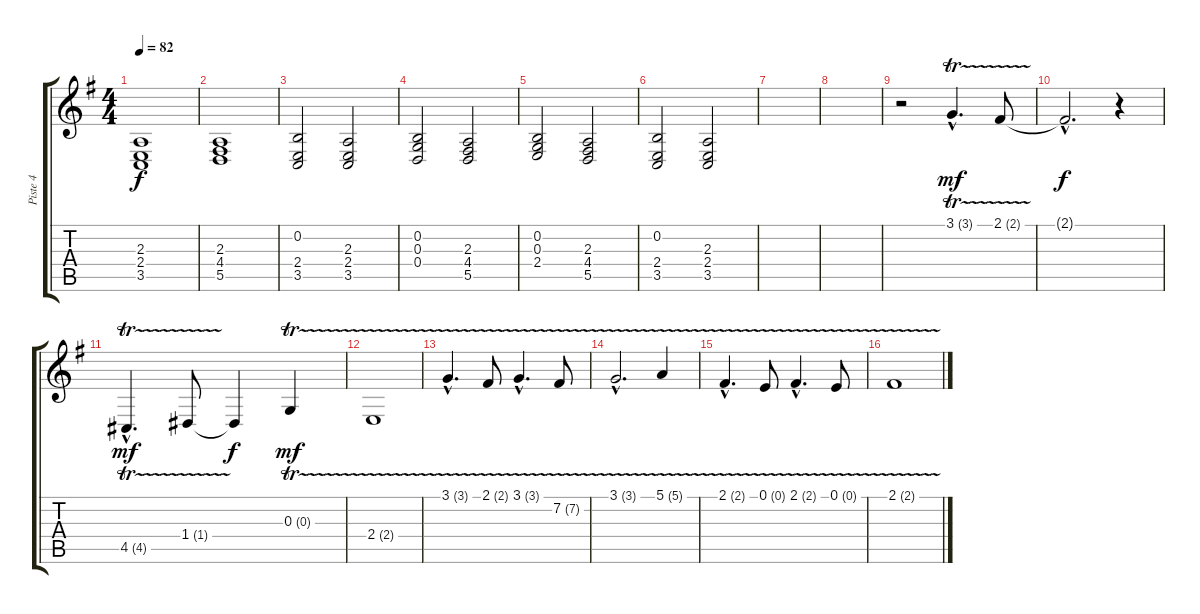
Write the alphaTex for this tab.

\track ("Piste 4" "Piste 4") {instrument lead2sawtooth}
\staff {score tabs}
\tuning (E4 B3 G3 D3 A2 E2) {hide}
\ts (4 4)
\tempo 82
\clef g2
\ks g
(2.3 2.4 3.5).1{dy f} |
(2.3 4.4 5.5).1 |
(0.2 2.4 3.5).2 (2.3 2.4 3.5).2 |
(0.2 0.3 0.4).2 (2.3 4.4 5.5).2 |
(0.2 0.3 2.4).2 (2.3 4.4 5.5).2 |
(0.2 2.4 3.5).2 (2.3 2.4 3.5).2 |
|
|
r.2 3.1{tr (3 16) hac}.4{d dy mf} 2.1{tr (2 16)}.8 |
2.1{hac t}.2{d dy f} r.4 |
4.5{tr (4 16) hac}.4{d dy mf} 1.4{tr (1 16)}.8 1.4{t}.4{dy f} 0.3{tr (0 16)}.4{dy mf} |
2.4{tr (2 16)}.1 |
3.1{tr (3 16) hac}.4{d} 2.1{tr (2 16)}.8 3.1{tr (3 16) hac}.4{d} 7.2{tr (7 16)}.8 |
3.1{tr (3 16) hac}.2{d} 5.1{tr (5 16)}.4 |
2.1{tr (2 16) hac}.4{d} 0.1{tr (0 16)}.8 2.1{tr (2 16) hac}.4{d} 0.1{tr (0 16)}.8 |
2.1{tr (2 16)}.1
